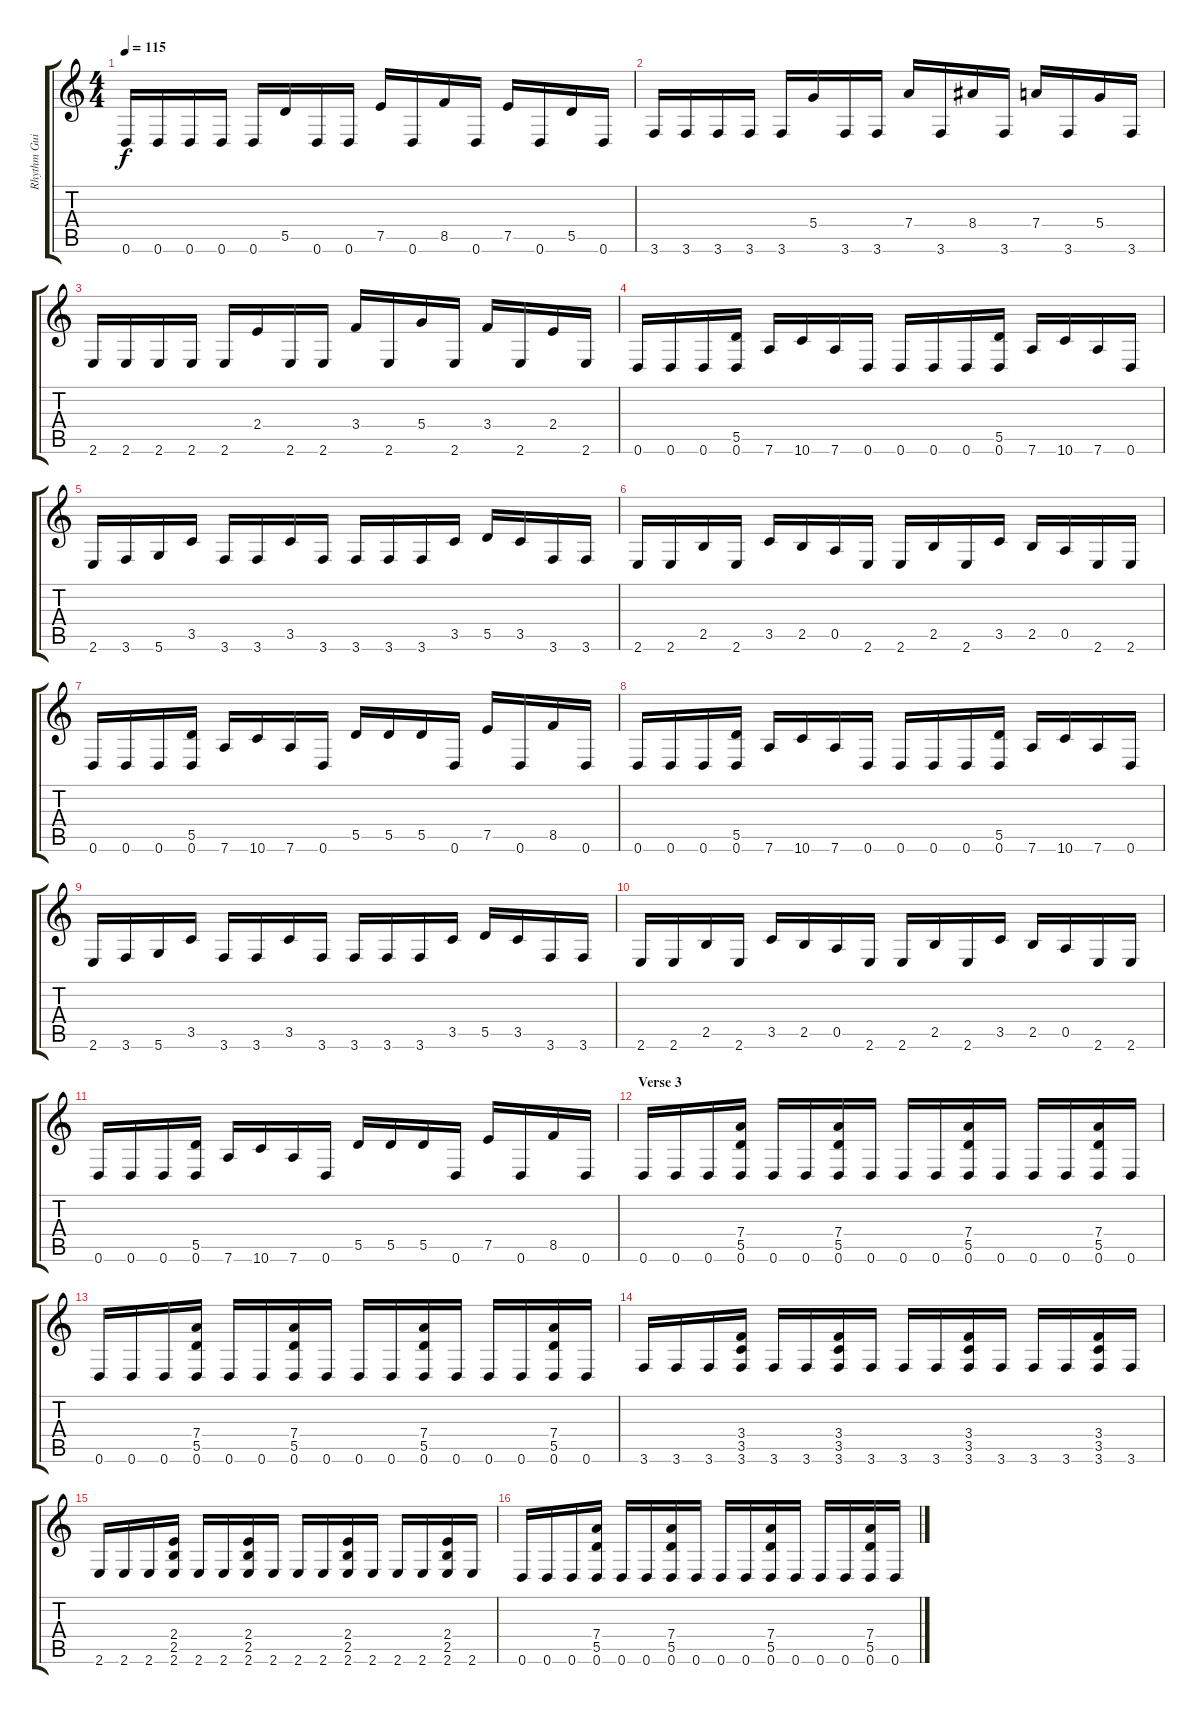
\track ("Rhythm Guitar (Left)" "Rhythm Gui") {instrument distortionguitar}
\staff {score tabs}
\tuning (E4 B3 G3 D3 A2 D2) {hide}
\ts (4 4)
\tempo 115
\clef g2
\ks c
0.6.16{dy f} 0.6.16 0.6.16 0.6.16 0.6.16 5.5.16 0.6.16 0.6.16 7.5.16 0.6.16 8.5.16 0.6.16 7.5.16 0.6.16 5.5.16 0.6.16 |
3.6.16 3.6.16 3.6.16 3.6.16 3.6.16 5.4.16 3.6.16 3.6.16 7.4.16 3.6.16 8.4.16 3.6.16 7.4.16 3.6.16 5.4.16 3.6.16 |
2.6.16 2.6.16 2.6.16 2.6.16 2.6.16 2.4.16 2.6.16 2.6.16 3.4.16 2.6.16 5.4.16 2.6.16 3.4.16 2.6.16 2.4.16 2.6.16 |
0.6.16{volume 16} 0.6.16 0.6.16 (5.5 0.6).16 7.6.16 10.6.16 7.6.16 0.6.16 0.6.16 0.6.16 0.6.16 (5.5 0.6).16 7.6.16 10.6.16 7.6.16 0.6.16 |
2.6.16 3.6.16 5.6.16 3.5.16 3.6.16 3.6.16 3.5.16 3.6.16 3.6.16 3.6.16 3.6.16 3.5.16 5.5.16 3.5.16 3.6.16 3.6.16 |
2.6.16 2.6.16 2.5.16 2.6.16 3.5.16 2.5.16 0.5.16 2.6.16 2.6.16 2.5.16 2.6.16 3.5.16 2.5.16 0.5.16 2.6.16 2.6.16 |
0.6.16 0.6.16 0.6.16 (5.5 0.6).16 7.6.16 10.6.16 7.6.16 0.6.16 5.5.16 5.5.16 5.5.16 0.6.16 7.5.16 0.6.16 8.5.16 0.6.16 |
0.6.16 0.6.16 0.6.16 (5.5 0.6).16 7.6.16 10.6.16 7.6.16 0.6.16 0.6.16 0.6.16 0.6.16 (5.5 0.6).16 7.6.16 10.6.16 7.6.16 0.6.16 |
2.6.16 3.6.16 5.6.16 3.5.16 3.6.16 3.6.16 3.5.16 3.6.16 3.6.16 3.6.16 3.6.16 3.5.16 5.5.16 3.5.16 3.6.16 3.6.16 |
2.6.16 2.6.16 2.5.16 2.6.16 3.5.16 2.5.16 0.5.16 2.6.16 2.6.16 2.5.16 2.6.16 3.5.16 2.5.16 0.5.16 2.6.16 2.6.16 |
0.6.16 0.6.16 0.6.16 (5.5 0.6).16 7.6.16 10.6.16 7.6.16 0.6.16 5.5.16 5.5.16 5.5.16 0.6.16 7.5.16 0.6.16 8.5.16 0.6.16 |
\section ("" "Verse 3")
0.6.16{volume 13 balance 6} 0.6.16 0.6.16 (7.4 5.5 0.6).16 0.6.16 0.6.16 (7.4 5.5 0.6).16 0.6.16 0.6.16 0.6.16 (7.4 5.5 0.6).16 0.6.16 0.6.16 0.6.16 (7.4 5.5 0.6).16 0.6.16 |
0.6.16 0.6.16 0.6.16 (7.4 5.5 0.6).16 0.6.16 0.6.16 (7.4 5.5 0.6).16 0.6.16 0.6.16 0.6.16 (7.4 5.5 0.6).16 0.6.16 0.6.16 0.6.16 (7.4 5.5 0.6).16 0.6.16 |
3.6.16 3.6.16 3.6.16 (3.4 3.5 3.6).16 3.6.16 3.6.16 (3.4 3.5 3.6).16 3.6.16 3.6.16 3.6.16 (3.4 3.5 3.6).16 3.6.16 3.6.16 3.6.16 (3.4 3.5 3.6).16 3.6.16 |
2.6.16 2.6.16 2.6.16 (2.4 2.5 2.6).16 2.6.16 2.6.16 (2.4 2.5 2.6).16 2.6.16 2.6.16 2.6.16 (2.4 2.5 2.6).16 2.6.16 2.6.16 2.6.16 (2.4 2.5 2.6).16 2.6.16 |
0.6.16 0.6.16 0.6.16 (7.4 5.5 0.6).16 0.6.16 0.6.16 (7.4 5.5 0.6).16 0.6.16 0.6.16 0.6.16 (7.4 5.5 0.6).16 0.6.16 0.6.16 0.6.16 (7.4 5.5 0.6).16 0.6.16
